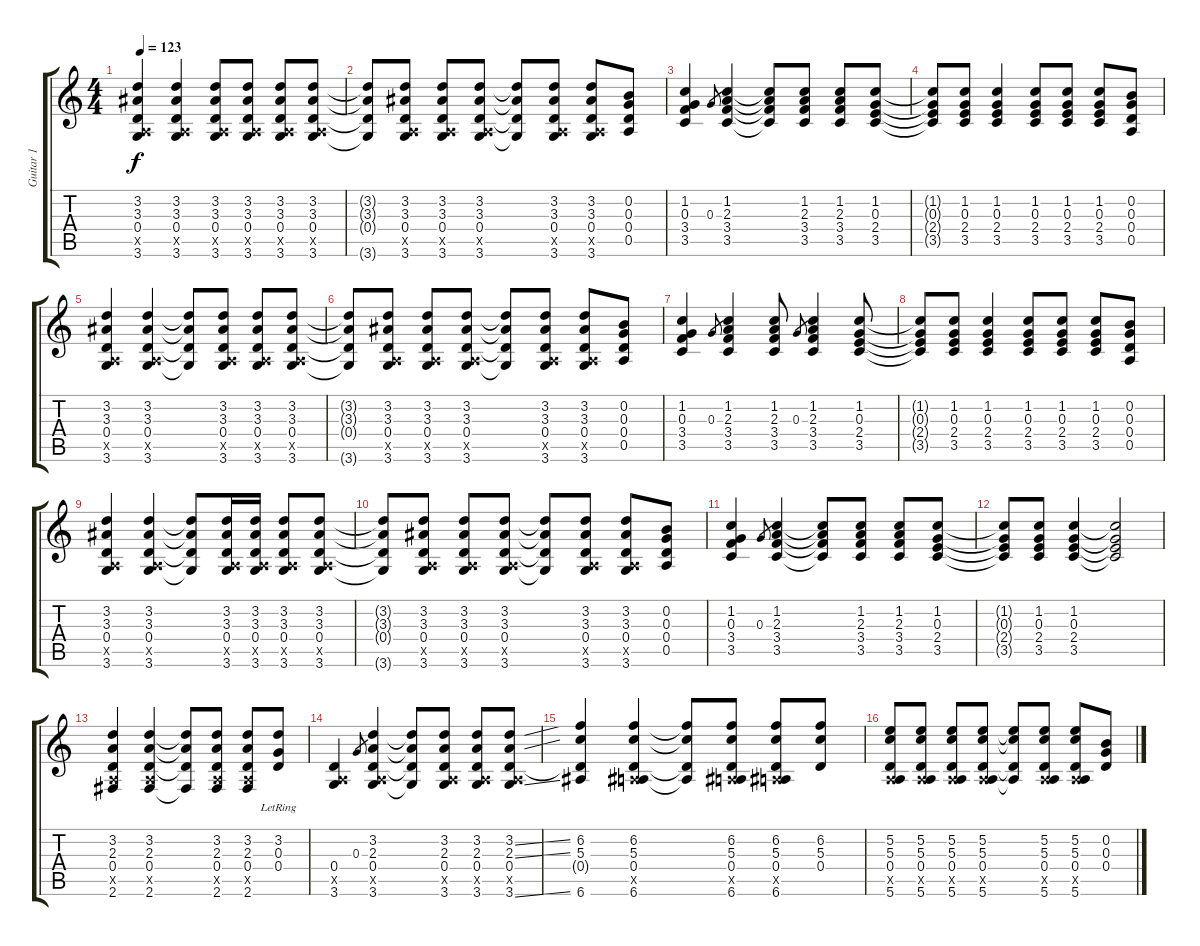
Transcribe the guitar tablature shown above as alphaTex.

\track ("Guitar 1" "Guitar 1") {instrument electricguitarclean}
\staff {score tabs}
\tuning (E4 B3 G3 D3 A2 E2) {hide}
\ts (4 4)
\tempo 123
\clef g2
\ks c
(3.2 3.3 0.4 0.5{x} 3.6).4{dy f} (3.2 3.3 0.4 0.5{x} 3.6).4 (3.2 3.3 0.4 0.5{x} 3.6).8 (3.2 3.3 0.4 0.5{x} 3.6).8 (3.2 3.3 0.4 0.5{x} 3.6).8 (3.2 3.3 0.4 0.5{x} 3.6).8 |
(3.2{t} 3.3{t} 0.4{t} 3.6{t}).8 (3.2 3.3 0.4 0.5{x} 3.6).8 (3.2 3.3 0.4 0.5{x} 3.6).8 (3.2 3.3 0.4 0.5{x} 3.6).8 (3.2{t} 3.3{t} 0.4{t} 3.6{t}).8 (3.2 3.3 0.4 0.5{x} 3.6).8 (3.2 3.3 0.4 0.5{x} 3.6).8 (0.2 0.3 0.4 0.5).8 |
(1.2 0.3 3.4 3.5).4 0.3.8{gr} (1.2 2.3 3.4 3.5).4 (1.2{t} 2.3{t} 3.4{t} 3.5{t}).8 (1.2 2.3 3.4 3.5).8 (1.2 2.3 3.4 3.5).8 (1.2 0.3 2.4 3.5).8 |
(1.2{t} 0.3{t} 2.4{t} 3.5{t}).8 (1.2 0.3 2.4 3.5).8 (1.2 0.3 2.4 3.5).4 (1.2 0.3 2.4 3.5).8 (1.2 0.3 2.4 3.5).8 (1.2 0.3 2.4 3.5).8 (0.2 0.3 0.4 0.5).8 |
(3.2 3.3 0.4 0.5{x} 3.6).4 (3.2 3.3 0.4 0.5{x} 3.6).4 (3.2{t} 3.3{t} 0.4{t} 3.6{t}).8 (3.2 3.3 0.4 0.5{x} 3.6).8 (3.2 3.3 0.4 0.5{x} 3.6).8 (3.2 3.3 0.4 0.5{x} 3.6).8 |
(3.2{t} 3.3{t} 0.4{t} 3.6{t}).8 (3.2 3.3 0.4 0.5{x} 3.6).8 (3.2 3.3 0.4 0.5{x} 3.6).8 (3.2 3.3 0.4 0.5{x} 3.6).8 (3.2{t} 3.3{t} 0.4{t} 3.6{t}).8 (3.2 3.3 0.4 0.5{x} 3.6).8 (3.2 3.3 0.4 0.5{x} 3.6).8 (0.2 0.3 0.4 0.5).8 |
(1.2 0.3 3.4 3.5).4 0.3.8{gr} (1.2 2.3 3.4 3.5).4 (1.2 2.3 3.4 3.5).8 0.3.8{gr} (1.2 2.3 3.4 3.5).4 (1.2 0.3 2.4 3.5).8 |
(1.2{t} 0.3{t} 2.4{t} 3.5{t}).8 (1.2 0.3 2.4 3.5).8 (1.2 0.3 2.4 3.5).4 (1.2 0.3 2.4 3.5).8 (1.2 0.3 2.4 3.5).8 (1.2 0.3 2.4 3.5).8 (0.2 0.3 0.4 0.5).8 |
(3.2 3.3 0.4 0.5{x} 3.6).4 (3.2 3.3 0.4 0.5{x} 3.6).4 (3.2{t} 3.3{t} 0.4{t} 3.6{t}).8 (3.2 3.3 0.4 0.5{x} 3.6).16 (3.2 3.3 0.4 0.5{x} 3.6).16 (3.2 3.3 0.4 0.5{x} 3.6).8 (3.2 3.3 0.4 0.5{x} 3.6).8 |
(3.2{t} 3.3{t} 0.4{t} 3.6{t}).8 (3.2 3.3 0.4 0.5{x} 3.6).8 (3.2 3.3 0.4 0.5{x} 3.6).8 (3.2 3.3 0.4 0.5{x} 3.6).8 (3.2{t} 3.3{t} 0.4{t} 3.6{t}).8 (3.2 3.3 0.4 0.5{x} 3.6).8 (3.2 3.3 0.4 0.5{x} 3.6).8 (0.2 0.3 0.4 0.5).8 |
(1.2 0.3 3.4 3.5).4 0.3.8{gr} (1.2 2.3 3.4 3.5).4 (1.2{t} 2.3{t} 3.4{t} 3.5{t}).8 (1.2 2.3 3.4 3.5).8 (1.2 2.3 3.4 3.5).8 (1.2 0.3 2.4 3.5).8 |
(1.2{t} 0.3{t} 2.4{t} 3.5{t}).8 (1.2 0.3 2.4 3.5).8 (1.2 0.3 2.4 3.5).4 (1.2{t} 0.3{t} 2.4{t} 3.5{t}).2 |
(3.2 2.3 0.4 0.5{x} 2.6).4 (3.2 2.3 0.4 0.5{x} 2.6).4 (3.2{t} 2.3{t} 0.4{t} 2.6{t}).8 (3.2 2.3 0.4 0.5{x} 2.6).8 (3.2 2.3 0.4 0.5{x} 2.6).8 (3.2{lr} 0.3{lr} 0.4{lr}).8 |
(0.4 0.5{x} 3.6).4 0.3.8{gr} (3.2 2.3 0.4 0.5{x} 3.6).4 (3.2{t} 2.3{t} 0.4{t} 3.6{t}).8 (3.2 2.3 0.4 0.5{x} 3.6).8 (3.2 2.3 0.4 0.5{x} 3.6).8 (3.2{ss} 2.3{ss} 0.4 0.5{x} 3.6{ss}).8 |
(6.2 5.3 0.4{t} 6.6).4 (6.2 5.3 0.4 0.5{x} 6.6).4 (6.2{t} 5.3{t} 0.4{t} 6.6{t}).8 (6.2 5.3 0.4 0.5{x} 6.6).8 (6.2 5.3 0.4 0.5{x} 6.6).8 (6.2 5.3 0.4).8 |
(5.2 5.3 0.4 0.5{x} 5.6).8 (5.2 5.3 0.4 0.5{x} 5.6).8 (5.2 5.3 0.4 0.5{x} 5.6).8 (5.2 5.3 0.4 0.5{x} 5.6).8 (5.2{t} 5.3{t} 0.4{t} 5.6{t}).8 (5.2 5.3 0.4 0.5{x} 5.6).8 (5.2 5.3 0.4 0.5{x} 5.6).8 (0.2 0.3 0.4).8
